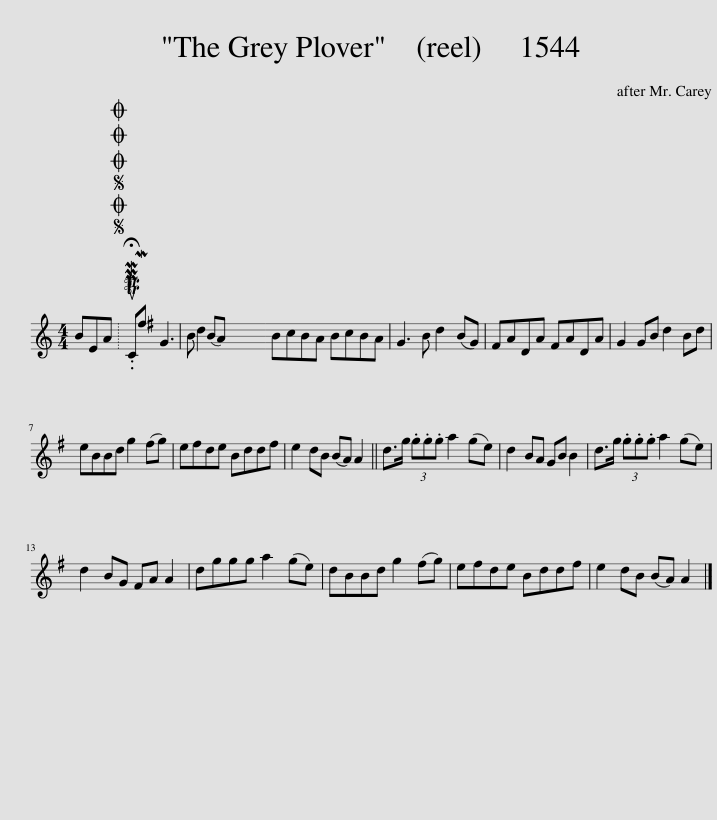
X:1
L:1/8
M:4/4
I:linebreak $
K:C
V:1 treble
V:1
 BEA |SOSOOO .!fermata!PMTuCMf G3 B d2 (BA) | BcBA BcBA | G3 B d2 (BG) | ^FADA FADA | %5
 G2 GB d2 Bd |$ eBBd g2 (^fg) | e^fde Bddf | e2 dB (BA) A2 || d>g (3.g.g.g a2 (ge) | %10
 d2 BA GB B2 | d>g (3.g.g.g a2 (ge) |$ d2 BG ^FA A2 | dggg a2 (ge) | dBBd g2 (^fg) | %15
 e^fde Bddf | e2 dB (BA) A2 |] %17
